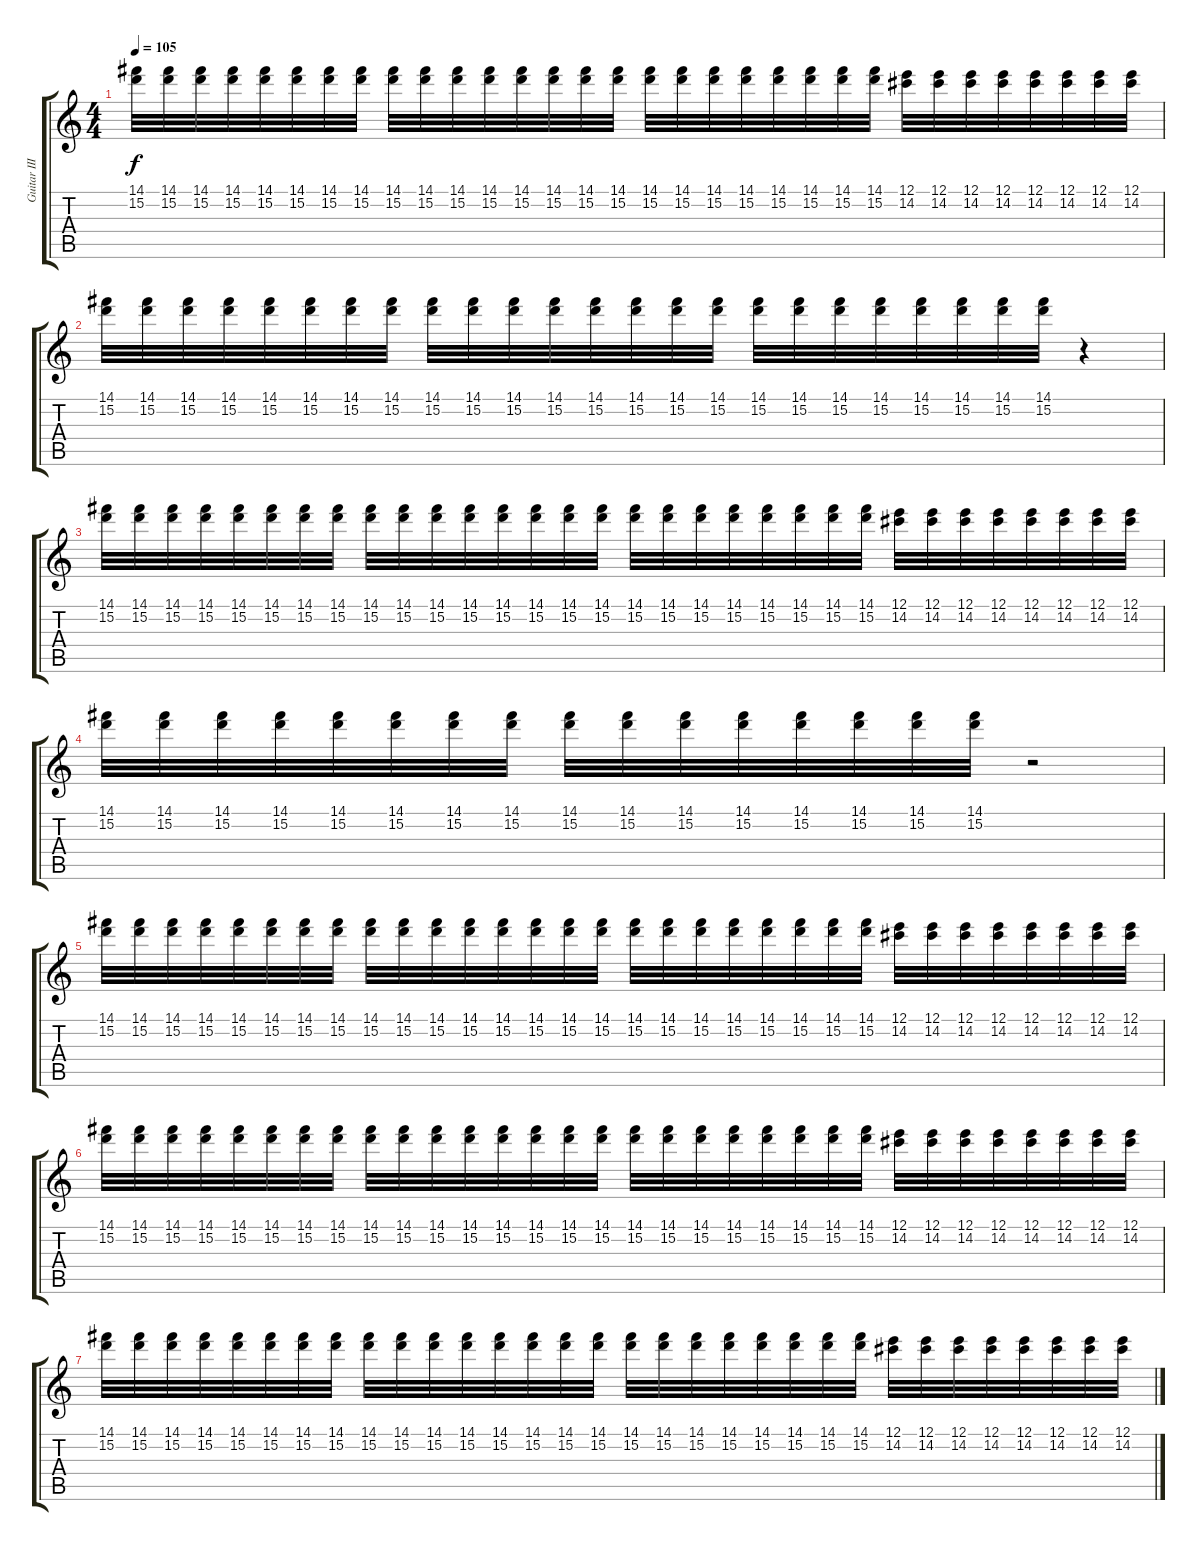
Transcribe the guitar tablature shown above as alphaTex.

\track ("Guitar III" "Guitar III") {instrument banjo}
\staff {score tabs}
\tuning (E4 B3 G3 D3 A2 E2) {hide}
\displaytranspose 12
\ts (4 4)
\tempo 105
\clef g2
\ks c
(14.1 15.2).32{dy f} (14.1 15.2).32 (14.1 15.2).32 (14.1 15.2).32 (14.1 15.2).32 (14.1 15.2).32 (14.1 15.2).32 (14.1 15.2).32 (14.1 15.2).32 (14.1 15.2).32 (14.1 15.2).32 (14.1 15.2).32 (14.1 15.2).32 (14.1 15.2).32 (14.1 15.2).32 (14.1 15.2).32 (14.1 15.2).32 (14.1 15.2).32 (14.1 15.2).32 (14.1 15.2).32 (14.1 15.2).32 (14.1 15.2).32 (14.1 15.2).32 (14.1 15.2).32 (12.1 14.2).32 (12.1 14.2).32 (12.1 14.2).32 (12.1 14.2).32 (12.1 14.2).32 (12.1 14.2).32 (12.1 14.2).32 (12.1 14.2).32 |
(14.1 15.2).32 (14.1 15.2).32 (14.1 15.2).32 (14.1 15.2).32 (14.1 15.2).32 (14.1 15.2).32 (14.1 15.2).32 (14.1 15.2).32 (14.1 15.2).32 (14.1 15.2).32 (14.1 15.2).32 (14.1 15.2).32 (14.1 15.2).32 (14.1 15.2).32 (14.1 15.2).32 (14.1 15.2).32 (14.1 15.2).32 (14.1 15.2).32 (14.1 15.2).32 (14.1 15.2).32 (14.1 15.2).32 (14.1 15.2).32 (14.1 15.2).32 (14.1 15.2).32 r.4 |
(14.1 15.2).32 (14.1 15.2).32 (14.1 15.2).32 (14.1 15.2).32 (14.1 15.2).32 (14.1 15.2).32 (14.1 15.2).32 (14.1 15.2).32 (14.1 15.2).32 (14.1 15.2).32 (14.1 15.2).32 (14.1 15.2).32 (14.1 15.2).32 (14.1 15.2).32 (14.1 15.2).32 (14.1 15.2).32 (14.1 15.2).32 (14.1 15.2).32 (14.1 15.2).32 (14.1 15.2).32 (14.1 15.2).32 (14.1 15.2).32 (14.1 15.2).32 (14.1 15.2).32 (12.1 14.2).32 (12.1 14.2).32 (12.1 14.2).32 (12.1 14.2).32 (12.1 14.2).32 (12.1 14.2).32 (12.1 14.2).32 (12.1 14.2).32 |
(14.1 15.2).32 (14.1 15.2).32 (14.1 15.2).32 (14.1 15.2).32 (14.1 15.2).32 (14.1 15.2).32 (14.1 15.2).32 (14.1 15.2).32 (14.1 15.2).32 (14.1 15.2).32 (14.1 15.2).32 (14.1 15.2).32 (14.1 15.2).32 (14.1 15.2).32 (14.1 15.2).32 (14.1 15.2).32 r.2 |
(14.1 15.2).32 (14.1 15.2).32 (14.1 15.2).32 (14.1 15.2).32 (14.1 15.2).32 (14.1 15.2).32 (14.1 15.2).32 (14.1 15.2).32 (14.1 15.2).32 (14.1 15.2).32 (14.1 15.2).32 (14.1 15.2).32 (14.1 15.2).32 (14.1 15.2).32 (14.1 15.2).32 (14.1 15.2).32 (14.1 15.2).32 (14.1 15.2).32 (14.1 15.2).32 (14.1 15.2).32 (14.1 15.2).32 (14.1 15.2).32 (14.1 15.2).32 (14.1 15.2).32 (12.1 14.2).32 (12.1 14.2).32 (12.1 14.2).32 (12.1 14.2).32 (12.1 14.2).32 (12.1 14.2).32 (12.1 14.2).32 (12.1 14.2).32 |
(14.1 15.2).32 (14.1 15.2).32 (14.1 15.2).32 (14.1 15.2).32 (14.1 15.2).32 (14.1 15.2).32 (14.1 15.2).32 (14.1 15.2).32 (14.1 15.2).32 (14.1 15.2).32 (14.1 15.2).32 (14.1 15.2).32 (14.1 15.2).32 (14.1 15.2).32 (14.1 15.2).32 (14.1 15.2).32 (14.1 15.2).32 (14.1 15.2).32 (14.1 15.2).32 (14.1 15.2).32 (14.1 15.2).32 (14.1 15.2).32 (14.1 15.2).32 (14.1 15.2).32 (12.1 14.2).32 (12.1 14.2).32 (12.1 14.2).32 (12.1 14.2).32 (12.1 14.2).32 (12.1 14.2).32 (12.1 14.2).32 (12.1 14.2).32 |
(14.1 15.2).32 (14.1 15.2).32 (14.1 15.2).32 (14.1 15.2).32 (14.1 15.2).32 (14.1 15.2).32 (14.1 15.2).32 (14.1 15.2).32 (14.1 15.2).32 (14.1 15.2).32 (14.1 15.2).32 (14.1 15.2).32 (14.1 15.2).32 (14.1 15.2).32 (14.1 15.2).32 (14.1 15.2).32 (14.1 15.2).32 (14.1 15.2).32 (14.1 15.2).32 (14.1 15.2).32 (14.1 15.2).32 (14.1 15.2).32 (14.1 15.2).32 (14.1 15.2).32 (12.1 14.2).32 (12.1 14.2).32 (12.1 14.2).32 (12.1 14.2).32 (12.1 14.2).32 (12.1 14.2).32 (12.1 14.2).32 (12.1 14.2).32
